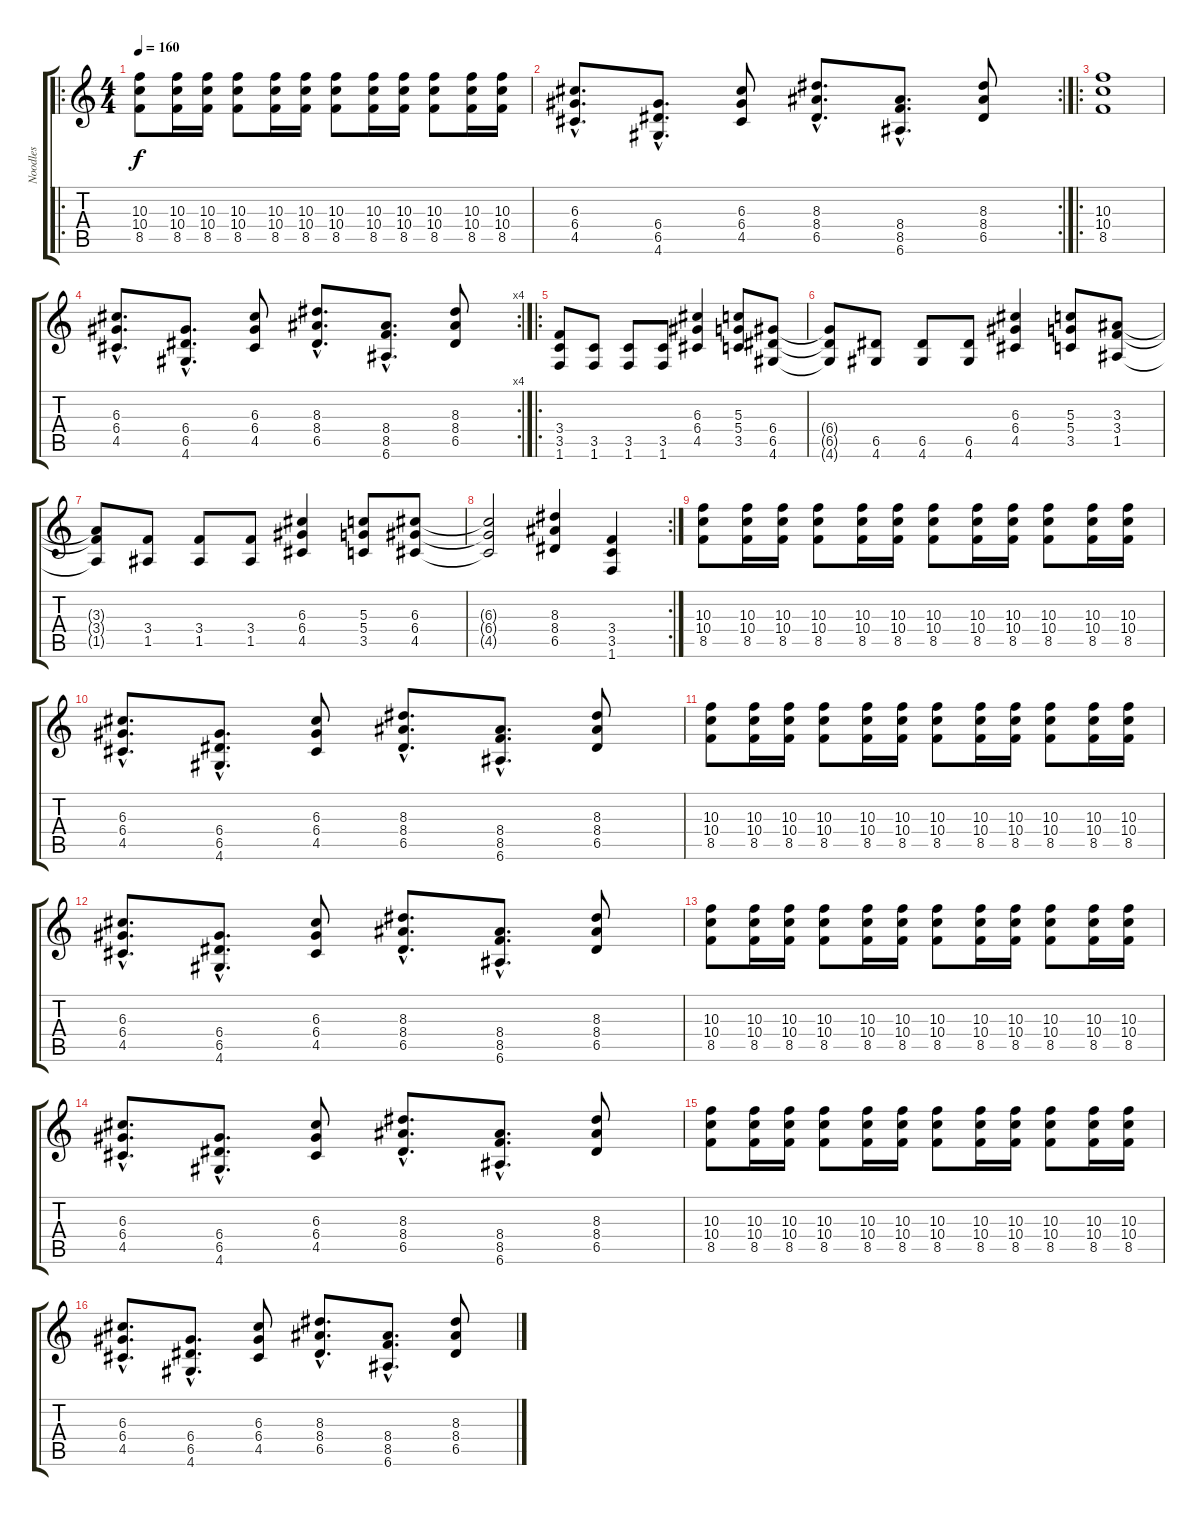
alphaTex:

\track ("Noodles" "Noodles") {instrument distortionguitar}
\staff {score tabs}
\tuning (E4 B3 G3 D3 A2 E2) {hide}
\ro
\ts (4 4)
\tempo 160
\clef g2
\ks c
(10.3 10.4 8.5).8{dy f} (10.3 10.4 8.5).16 (10.3 10.4 8.5).16 (10.3 10.4 8.5).8 (10.3 10.4 8.5).16 (10.3 10.4 8.5).16 (10.3 10.4 8.5).8 (10.3 10.4 8.5).16 (10.3 10.4 8.5).16 (10.3 10.4 8.5).8 (10.3 10.4 8.5).16 (10.3 10.4 8.5).16 |
\rc 2
(6.3{hac} 6.4{hac} 4.5{hac}).8{d} (6.4{hac} 6.5{hac} 4.6{hac}).8{d} (6.3 6.4 4.5).8 (8.3{hac} 8.4{hac} 6.5{hac}).8{d} (8.4{hac} 8.5{hac} 6.6{hac}).8{d} (8.3 8.4 6.5).8 |
\ro
(10.3 10.4 8.5).1 |
\rc 4
(6.3{hac} 6.4{hac} 4.5{hac}).8{d} (6.4{hac} 6.5{hac} 4.6{hac}).8{d} (6.3 6.4 4.5).8 (8.3{hac} 8.4{hac} 6.5{hac}).8{d} (8.4{hac} 8.5{hac} 6.6{hac}).8{d} (8.3 8.4 6.5).8 |
\ro
(3.4 3.5 1.6).8 (3.5 1.6).8 (3.5 1.6).8 (3.5 1.6).8 (6.3 6.4 4.5).4 (5.3 5.4 3.5).8 (6.4 6.5 4.6).8 |
(6.4{t} 6.5{t} 4.6{t}).8 (6.5 4.6).8 (6.5 4.6).8 (6.5 4.6).8 (6.3 6.4 4.5).4 (5.3 5.4 3.5).8 (3.3 3.4 1.5).8 |
(3.3{t} 3.4{t} 1.5{t}).8 (3.4 1.5).8 (3.4 1.5).8 (3.4 1.5).8 (6.3 6.4 4.5).4 (5.3 5.4 3.5).8 (6.3 6.4 4.5).8 |
\rc 2
(6.3{t} 6.4{t} 4.5{t}).2 (8.3 8.4 6.5).4 (3.4 3.5 1.6).4 |
(10.3 10.4 8.5).8 (10.3 10.4 8.5).16 (10.3 10.4 8.5).16 (10.3 10.4 8.5).8 (10.3 10.4 8.5).16 (10.3 10.4 8.5).16 (10.3 10.4 8.5).8 (10.3 10.4 8.5).16 (10.3 10.4 8.5).16 (10.3 10.4 8.5).8 (10.3 10.4 8.5).16 (10.3 10.4 8.5).16 |
(6.3{hac} 6.4{hac} 4.5{hac}).8{d} (6.4{hac} 6.5{hac} 4.6{hac}).8{d} (6.3 6.4 4.5).8 (8.3{hac} 8.4{hac} 6.5{hac}).8{d} (8.4{hac} 8.5{hac} 6.6{hac}).8{d} (8.3 8.4 6.5).8 |
(10.3 10.4 8.5).8 (10.3 10.4 8.5).16 (10.3 10.4 8.5).16 (10.3 10.4 8.5).8 (10.3 10.4 8.5).16 (10.3 10.4 8.5).16 (10.3 10.4 8.5).8 (10.3 10.4 8.5).16 (10.3 10.4 8.5).16 (10.3 10.4 8.5).8 (10.3 10.4 8.5).16 (10.3 10.4 8.5).16 |
(6.3{hac} 6.4{hac} 4.5{hac}).8{d} (6.4{hac} 6.5{hac} 4.6{hac}).8{d} (6.3 6.4 4.5).8 (8.3{hac} 8.4{hac} 6.5{hac}).8{d} (8.4{hac} 8.5{hac} 6.6{hac}).8{d} (8.3 8.4 6.5).8 |
(10.3 10.4 8.5).8 (10.3 10.4 8.5).16 (10.3 10.4 8.5).16 (10.3 10.4 8.5).8 (10.3 10.4 8.5).16 (10.3 10.4 8.5).16 (10.3 10.4 8.5).8 (10.3 10.4 8.5).16 (10.3 10.4 8.5).16 (10.3 10.4 8.5).8 (10.3 10.4 8.5).16 (10.3 10.4 8.5).16 |
(6.3{hac} 6.4{hac} 4.5{hac}).8{d} (6.4{hac} 6.5{hac} 4.6{hac}).8{d} (6.3 6.4 4.5).8 (8.3{hac} 8.4{hac} 6.5{hac}).8{d} (8.4{hac} 8.5{hac} 6.6{hac}).8{d} (8.3 8.4 6.5).8 |
(10.3 10.4 8.5).8 (10.3 10.4 8.5).16 (10.3 10.4 8.5).16 (10.3 10.4 8.5).8 (10.3 10.4 8.5).16 (10.3 10.4 8.5).16 (10.3 10.4 8.5).8 (10.3 10.4 8.5).16 (10.3 10.4 8.5).16 (10.3 10.4 8.5).8 (10.3 10.4 8.5).16 (10.3 10.4 8.5).16 |
(6.3{hac} 6.4{hac} 4.5{hac}).8{d} (6.4{hac} 6.5{hac} 4.6{hac}).8{d} (6.3 6.4 4.5).8 (8.3{hac} 8.4{hac} 6.5{hac}).8{d} (8.4{hac} 8.5{hac} 6.6{hac}).8{d} (8.3 8.4 6.5).8
